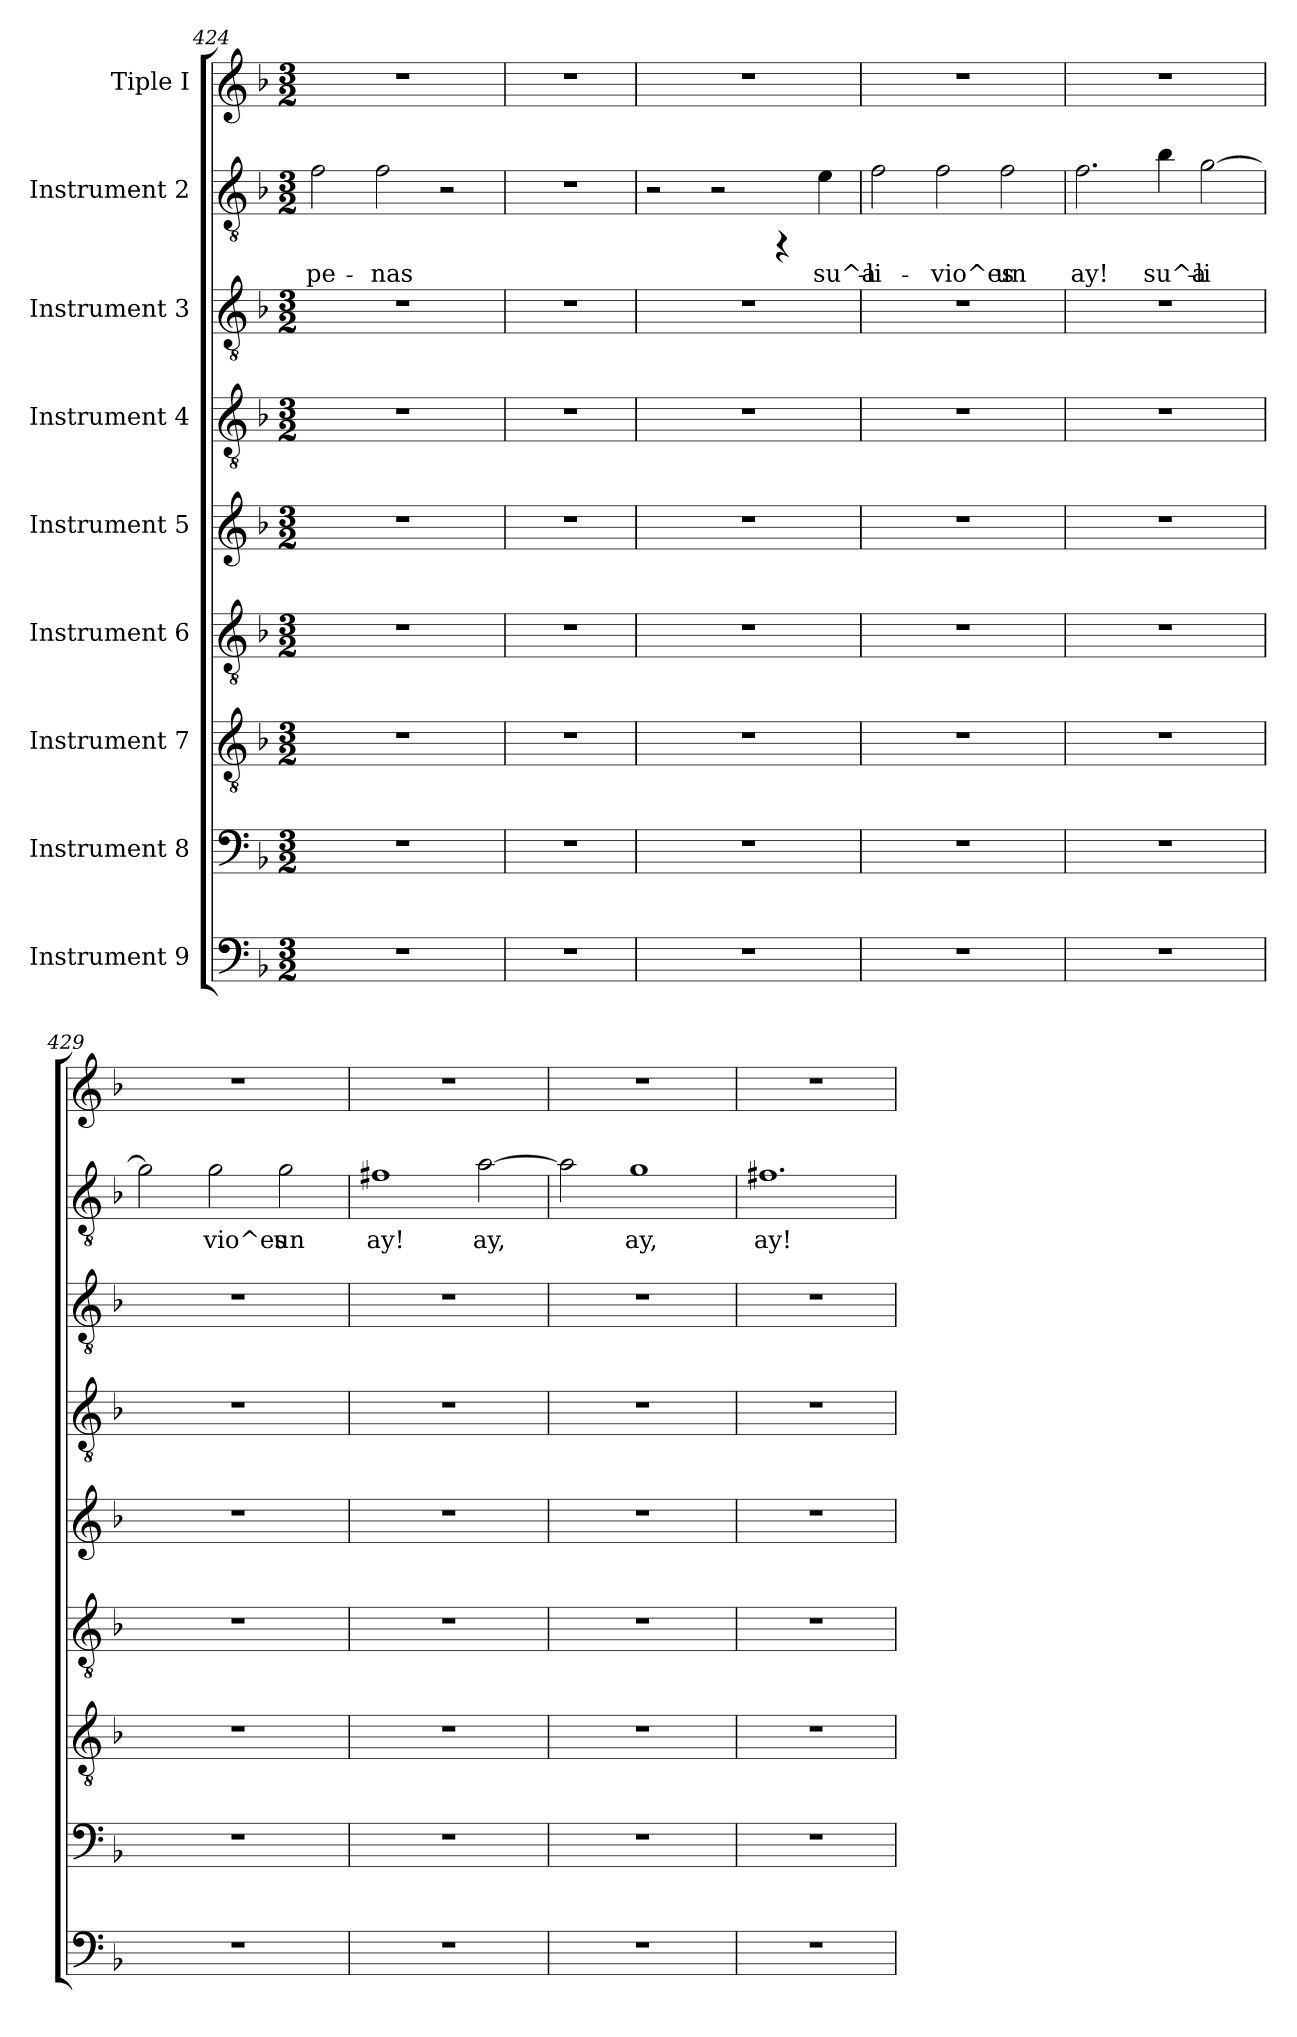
**kern	**kern	**kern	**kern	**kern	**kern	**kern	**kern	**text	**kern
*part9	*part8	*part7	*part6	*part5	*part4	*part3	*part2	*part2	*part1
*staff9	*staff8	*staff7	*staff6	*staff5	*staff4	*staff3	*staff2	*staff2	*staff1
*I"Instrument 9	*I"Instrument 8	*I"Instrument 7	*I"Instrument 6	*I"Instrument 5	*I"Instrument 4	*I"Instrument 3	*I"Instrument 2	*	*I"Tiple I
*clefF4	*clefF4	*clefGv2	*clefGv2	*clefG2	*clefGv2	*clefGv2	*clefGv2	*	*clefG2
*k[b-]	*k[b-]	*k[b-]	*k[b-]	*k[b-]	*k[b-]	*k[b-]	*k[b-]	*	*k[b-]
*F:	*F:	*F:	*F:	*F:	*F:	*F:	*F:	*	*F:
*M3/2	*M3/2	*M3/2	*M3/2	*M3/2	*M3/2	*M3/2	*M3/2	*	*M3/2
=424	=424	=424	=424	=424	=424	=424	=424	=424	=424
!	!	!	!	!	!	!	!	!LO:LY:b:cj	!
1.r	1.r	1.r	1.r	1.r	1.r	1.r	2f\	pe-	1.r
!	!	!	!	!	!	!	!	!LO:LY:b:cj	!
.	.	.	.	.	.	.	2f\	-nas	.
.	.	.	.	.	.	.	2r	.	.
=425	=425	=425	=425	=425	=425	=425	=425	=425	=425
1.r	1.r	1.r	1.r	1.r	1.r	1.r	1.r	.	1.r
=426	=426	=426	=426	=426	=426	=426	=426	=426	=426
1.r	1.r	1.r	1.r	1.r	1.r	1.r	2r	.	1.r
.	.	.	.	.	.	.	2r	.	.
.	.	.	.	.	.	.	4rFF	.	.
!	!	!	!	!	!	!	!	!LO:LY:b:cj	!
.	.	.	.	.	.	.	4e\	su^a-	.
!!LO:LB:g=z
=427	=427	=427	=427	=427	=427	=427	=427	=427	=427
!	!	!	!	!	!	!	!	!LO:LY:b:cj	!
1.r	1.r	1.r	1.r	1.r	1.r	1.r	2f\	-li-	1.r
!	!	!	!	!	!	!	!	!LO:LY:b:cj	!
.	.	.	.	.	.	.	2f\	-vio^es	.
!	!	!	!	!	!	!	!	!LO:LY:b:cj	!
.	.	.	.	.	.	.	2f\	un	.
=428	=428	=428	=428	=428	=428	=428	=428	=428	=428
!	!	!	!	!	!	!	!	!LO:LY:b:cj	!
1.r	1.r	1.r	1.r	1.r	1.r	1.r	2.f\	ay!	1.r
!	!	!	!	!	!	!	!	!LO:LY:b:cj	!
.	.	.	.	.	.	.	4b-\	su^a-	.
!	!	!	!	!	!	!	!	!LO:LY:b:cj	!
.	.	.	.	.	.	.	[>2g\	-li-	.
=429	=429	=429	=429	=429	=429	=429	=429	=429	=429
!	!	!	!	!	!	!	!	!LO:LY:b:cj	!
1.r	1.r	1.r	1.r	1.r	1.r	1.r	2g\]	--	1.r
!	!	!	!	!	!	!	!	!LO:LY:b:cj	!
.	.	.	.	.	.	.	2g\	-vio^es	.
!	!	!	!	!	!	!	!	!LO:LY:b:cj	!
.	.	.	.	.	.	.	2g\	un	.
=430	=430	=430	=430	=430	=430	=430	=430	=430	=430
!	!	!	!	!	!	!	!	!LO:LY:b:cj	!
1.r	1.r	1.r	1.r	1.r	1.r	1.r	1f#X	ay!	1.r
!	!	!	!	!	!	!	!	!LO:LY:b:cj	!
.	.	.	.	.	.	.	[>2a\	ay,	.
=431	=431	=431	=431	=431	=431	=431	=431	=431	=431
!	!	!	!	!	!	!	!	!LO:LY:b:cj	!
1.r	1.r	1.r	1.r	1.r	1.r	1.r	2a\]	.	1.r
!	!	!	!	!	!	!	!	!LO:LY:b:cj	!
.	.	.	.	.	.	.	1g	ay,	.
=432	=432	=432	=432	=432	=432	=432	=432	=432	=432
!	!	!	!	!	!	!	!	!LO:LY:b:cj	!
1.r	1.r	1.r	1.r	1.r	1.r	1.r	1.f#X	ay!	1.r
=	=	=	=	=	=	=	=	=	=
*-	*-	*-	*-	*-	*-	*-	*-	*-	*-
